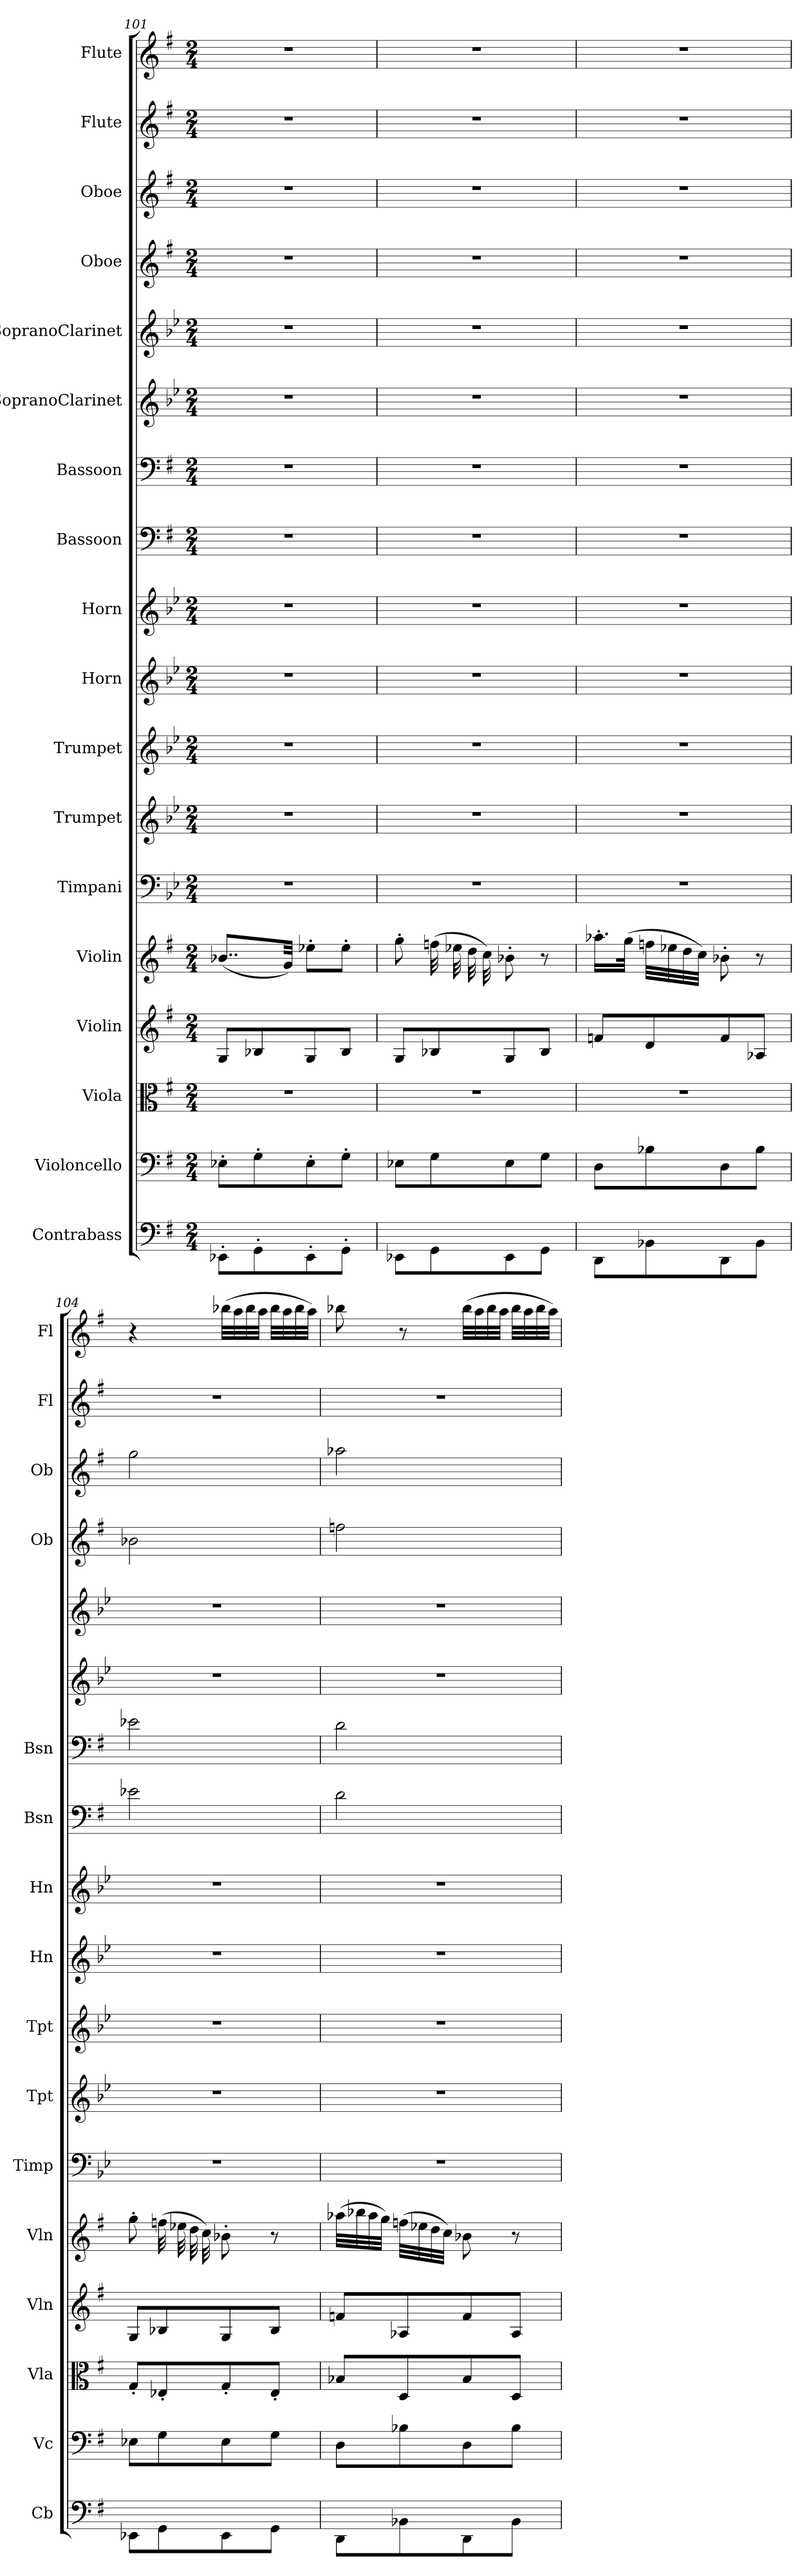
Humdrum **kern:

**kern	**kern	**kern	**kern	**kern	**kern	**kern	**kern	**kern	**kern	**kern	**kern	**kern	**kern	**kern	**kern	**kern	**kern
*part18	*part17	*part16	*part15	*part14	*part13	*part12	*part11	*part10	*part9	*part8	*part7	*part6	*part5	*part4	*part3	*part2	*part1
*staff18	*staff17	*staff16	*staff15	*staff14	*staff13	*staff12	*staff11	*staff10	*staff9	*staff8	*staff7	*staff6	*staff5	*staff4	*staff3	*staff2	*staff1
*I"Contrabass	*I"Violoncello	*I"Viola	*I"Violin	*I"Violin	*I"Timpani	*I"Trumpet	*I"Trumpet	*I"Horn	*I"Horn	*I"Bassoon	*I"Bassoon	*I"SopranoClarinet	*I"SopranoClarinet	*I"Oboe	*I"Oboe	*I"Flute	*I"Flute
*I'Cb	*I'Vc	*I'Vla	*I'Vln	*I'Vln	*I'Timp	*I'Tpt	*I'Tpt	*I'Hn	*I'Hn	*I'Bsn	*I'Bsn	*	*	*I'Ob	*I'Ob	*I'Fl	*I'Fl
*clefF4	*clefF4	*clefC3	*clefG2	*clefG2	*clefF4	*clefG2	*clefG2	*clefG2	*clefG2	*clefF4	*clefF4	*clefG2	*clefG2	*clefG2	*clefG2	*clefG2	*clefG2
*k[f#]	*k[f#]	*k[f#]	*k[f#]	*k[f#]	*k[b-e-]	*k[b-e-]	*k[b-e-]	*k[b-e-]	*k[b-e-]	*k[f#]	*k[f#]	*k[b-e-]	*k[b-e-]	*k[f#]	*k[f#]	*k[f#]	*k[f#]
*M2/4	*M2/4	*M2/4	*M2/4	*M2/4	*M2/4	*M2/4	*M2/4	*M2/4	*M2/4	*M2/4	*M2/4	*M2/4	*M2/4	*M2/4	*M2/4	*M2/4	*M2/4
=101	=101	=101	=101	=101	=101	=101	=101	=101	=101	=101	=101	=101	=101	=101	=101	=101	=101
8EE-X'\L	8E-X'\L	2r	8G/L	(8..b-X/L	2r	2r	2r	2r	2r	2r	2r	2r	2r	2r	2r	2r	2r
8GG'\	8G'\	.	8B-X/	.	.	.	.	.	.	.	.	.	.	.	.	.	.
.	.	.	.	32g/Jkk)	.	.	.	.	.	.	.	.	.	.	.	.	.
8EE-'\	8E-'\	.	8G/	8ee-X'\L	.	.	.	.	.	.	.	.	.	.	.	.	.
8GG'\J	8G'\J	.	8B-/J	8ee-'\J	.	.	.	.	.	.	.	.	.	.	.	.	.
=102	=102	=102	=102	=102	=102	=102	=102	=102	=102	=102	=102	=102	=102	=102	=102	=102	=102
8EE-X\L	8E-X\L	2r	8G/L	8gg'\	2r	2r	2r	2r	2r	2r	2r	2r	2r	2r	2r	2r	2r
8GG\	8G\	.	8B-X/	(32ffn\	.	.	.	.	.	.	.	.	.	.	.	.	.
.	.	.	.	32ee-X\	.	.	.	.	.	.	.	.	.	.	.	.	.
.	.	.	.	32dd\	.	.	.	.	.	.	.	.	.	.	.	.	.
.	.	.	.	32cc\)	.	.	.	.	.	.	.	.	.	.	.	.	.
8EE-\	8E-\	.	8G/	8b-X'\	.	.	.	.	.	.	.	.	.	.	.	.	.
8GG\J	8G\J	.	8B-/J	8r	.	.	.	.	.	.	.	.	.	.	.	.	.
=103	=103	=103	=103	=103	=103	=103	=103	=103	=103	=103	=103	=103	=103	=103	=103	=103	=103
8DD\L	8D\L	2r	8fn/L	16.aa-X'\LL	2r	2r	2r	2r	2r	2r	2r	2r	2r	2r	2r	2r	2r
.	.	.	.	(32gg\JJk	.	.	.	.	.	.	.	.	.	.	.	.	.
8BB-X\	8B-X\	.	8d/	32ffn\LLL	.	.	.	.	.	.	.	.	.	.	.	.	.
.	.	.	.	32ee-X\	.	.	.	.	.	.	.	.	.	.	.	.	.
.	.	.	.	32dd\	.	.	.	.	.	.	.	.	.	.	.	.	.
.	.	.	.	32cc\JJJ)	.	.	.	.	.	.	.	.	.	.	.	.	.
8DD\	8D\	.	8f/	8b-X'\	.	.	.	.	.	.	.	.	.	.	.	.	.
8BB-\J	8B-\J	.	8A-X/J	8r	.	.	.	.	.	.	.	.	.	.	.	.	.
=104	=104	=104	=104	=104	=104	=104	=104	=104	=104	=104	=104	=104	=104	=104	=104	=104	=104
8EE-X\L	8E-X\L	8G'/L	8G/L	8gg'\	2r	2r	2r	2r	2r	2e-X\	2e-X\	2r	2r	2b-X\	2gg\	2r	4r
8GG\	8G\	8E-X'/	8B-X/	(32ffn\	.	.	.	.	.	.	.	.	.	.	.	.	.
.	.	.	.	32ee-X\	.	.	.	.	.	.	.	.	.	.	.	.	.
.	.	.	.	32dd\	.	.	.	.	.	.	.	.	.	.	.	.	.
.	.	.	.	32cc\)	.	.	.	.	.	.	.	.	.	.	.	.	.
8EE-\	8E-\	8G'/	8G/	8b-X'\	.	.	.	.	.	.	.	.	.	.	.	.	(32bb-X\LLL
.	.	.	.	.	.	.	.	.	.	.	.	.	.	.	.	.	32aa\
.	.	.	.	.	.	.	.	.	.	.	.	.	.	.	.	.	32bb-\
.	.	.	.	.	.	.	.	.	.	.	.	.	.	.	.	.	32aa\JJJ
8GG\J	8G\J	8E-'/J	8B-/J	8r	.	.	.	.	.	.	.	.	.	.	.	.	32bb-\LLL
.	.	.	.	.	.	.	.	.	.	.	.	.	.	.	.	.	32aa\
.	.	.	.	.	.	.	.	.	.	.	.	.	.	.	.	.	32bb-\
.	.	.	.	.	.	.	.	.	.	.	.	.	.	.	.	.	32aa\JJJ)
=105	=105	=105	=105	=105	=105	=105	=105	=105	=105	=105	=105	=105	=105	=105	=105	=105	=105
8DD\L	8D\L	8B-X/L	8fn/L	(32aa-X\LLL	2r	2r	2r	2r	2r	2d\	2d\	2r	2r	2ffn\	2aa-X\	2r	8bb-X\
.	.	.	.	32bb-X\	.	.	.	.	.	.	.	.	.	.	.	.	.
.	.	.	.	32aa-\	.	.	.	.	.	.	.	.	.	.	.	.	.
.	.	.	.	32gg\JJJ)	.	.	.	.	.	.	.	.	.	.	.	.	.
8BB-X\	8B-X\	8D/	8A-X/	(32ffn\LLL	.	.	.	.	.	.	.	.	.	.	.	.	8r
.	.	.	.	32ee-X\	.	.	.	.	.	.	.	.	.	.	.	.	.
.	.	.	.	32dd\	.	.	.	.	.	.	.	.	.	.	.	.	.
.	.	.	.	32cc\JJJ)	.	.	.	.	.	.	.	.	.	.	.	.	.
8DD\	8D\	8B-/	8f/	8b-X\	.	.	.	.	.	.	.	.	.	.	.	.	(32bb-\LLL
.	.	.	.	.	.	.	.	.	.	.	.	.	.	.	.	.	32aa\
.	.	.	.	.	.	.	.	.	.	.	.	.	.	.	.	.	32bb-\
.	.	.	.	.	.	.	.	.	.	.	.	.	.	.	.	.	32aa\JJJ
8BB-\J	8B-\J	8D/J	8A-/J	8r	.	.	.	.	.	.	.	.	.	.	.	.	32bb-\LLL
.	.	.	.	.	.	.	.	.	.	.	.	.	.	.	.	.	32aa\
.	.	.	.	.	.	.	.	.	.	.	.	.	.	.	.	.	32bb-\
.	.	.	.	.	.	.	.	.	.	.	.	.	.	.	.	.	32aa\JJJ)
=	=	=	=	=	=	=	=	=	=	=	=	=	=	=	=	=	=
*-	*-	*-	*-	*-	*-	*-	*-	*-	*-	*-	*-	*-	*-	*-	*-	*-	*-
